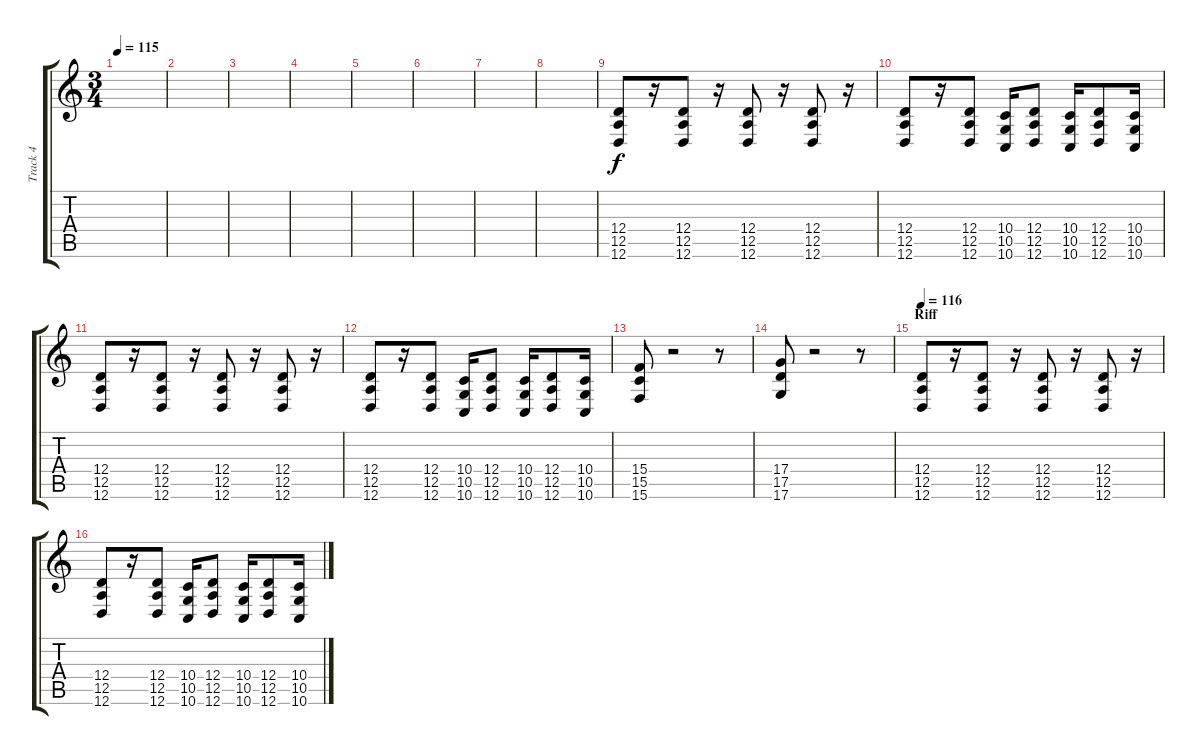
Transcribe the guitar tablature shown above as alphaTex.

\track ("Track 4" "Track 4") {instrument drawbarorgan}
\staff {score tabs}
\tuning (E4 B3 G3 D3 A2 D2) {hide}
\ts (3 4)
\tempo 115
\clef g2
\ks c
|
|
|
|
|
|
|
|
(12.4 12.5 12.6).8 r.16 (12.4 12.5 12.6).8 r.16 (12.4 12.5 12.6).8 r.16 (12.4 12.5 12.6).8 r.16 |
(12.4 12.5 12.6).8 r.16 (12.4 12.5 12.6).8 (10.4 10.5 10.6).16 (12.4 12.5 12.6).8 (10.4 10.5 10.6).16 (12.4 12.5 12.6).8 (10.4 10.5 10.6).16 |
(12.4 12.5 12.6).8 r.16 (12.4 12.5 12.6).8 r.16 (12.4 12.5 12.6).8 r.16 (12.4 12.5 12.6).8 r.16 |
(12.4 12.5 12.6).8 r.16 (12.4 12.5 12.6).8 (10.4 10.5 10.6).16 (12.4 12.5 12.6).8 (10.4 10.5 10.6).16 (12.4 12.5 12.6).8 (10.4 10.5 10.6).16 |
(15.4 15.5 15.6).8{volume 13} r.2 r.8 |
(17.4 17.5 17.6).8{volume 13} r.2 r.8 |
\section ("" "Riff")
\tempo 116
(12.4 12.5 12.6).8 r.16 (12.4 12.5 12.6).8 r.16 (12.4 12.5 12.6).8 r.16 (12.4 12.5 12.6).8 r.16 |
(12.4 12.5 12.6).8 r.16 (12.4 12.5 12.6).8 (10.4 10.5 10.6).16 (12.4 12.5 12.6).8 (10.4 10.5 10.6).16 (12.4 12.5 12.6).8 (10.4 10.5 10.6).16
